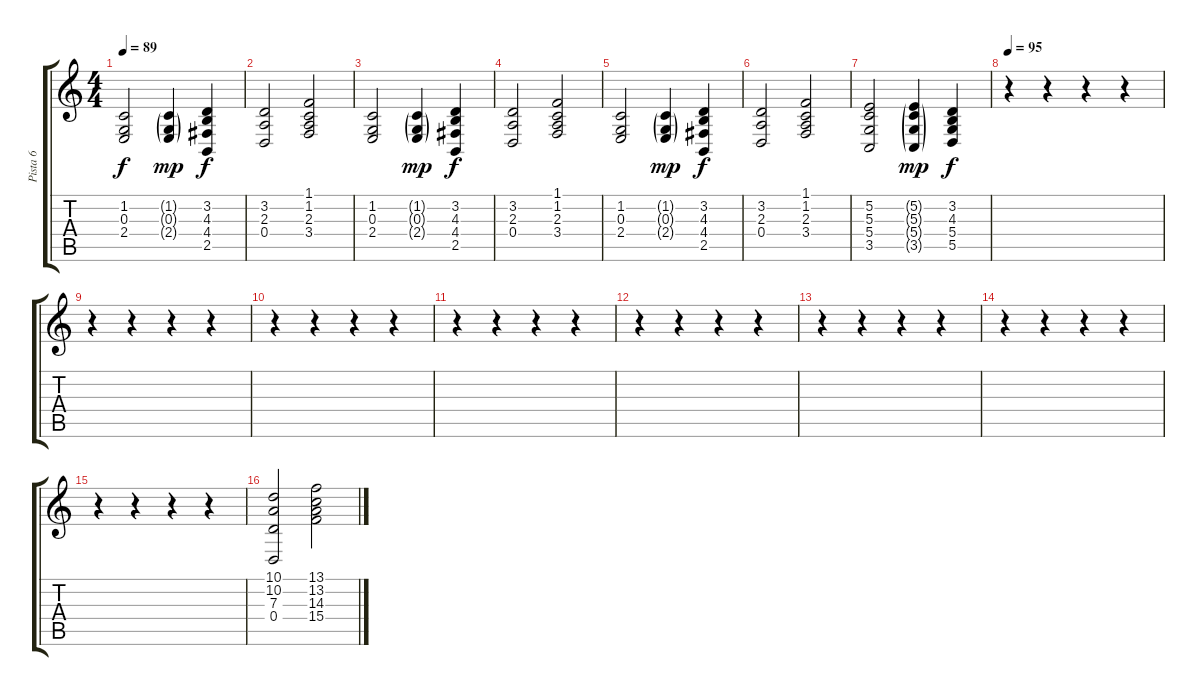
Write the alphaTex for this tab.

\track ("Pista 6" "Pista 6") {instrument stringensemble2}
\staff {score tabs}
\tuning (E4 B3 G3 D3 A2 E2) {hide}
\ts (4 4)
\tempo 89
\clef g2
\ks c
(1.2 0.3 2.4).2{dy f} (1.2{g} 0.3{g} 2.4{g}).4{dy mp} (3.2 4.3 4.4 2.5).4{dy f} |
(3.2 2.3 0.4).2 (1.1 1.2 2.3 3.4).2 |
(1.2 0.3 2.4).2 (1.2{g} 0.3{g} 2.4{g}).4{dy mp} (3.2 4.3 4.4 2.5).4{dy f} |
(3.2 2.3 0.4).2 (1.1 1.2 2.3 3.4).2 |
(1.2 0.3 2.4).2 (1.2{g} 0.3{g} 2.4{g}).4{dy mp} (3.2 4.3 4.4 2.5).4{dy f} |
(3.2 2.3 0.4).2 (1.1 1.2 2.3 3.4).2 |
(5.2 5.3 5.4 3.5).2 (5.2{g} 5.3{g} 5.4{g} 3.5{g}).4{dy mp} (3.2 4.3 5.4 5.5).4{dy f} |
\tempo 95
r.4 r.4 r.4 r.4 |
r.4 r.4 r.4 r.4 |
r.4 r.4 r.4 r.4 |
r.4 r.4 r.4 r.4 |
r.4 r.4 r.4 r.4 |
r.4 r.4 r.4 r.4 |
r.4 r.4 r.4 r.4 |
r.4 r.4 r.4 r.4 |
(10.1 10.2 7.3 0.4).2 (13.1 13.2 14.3 15.4).2
